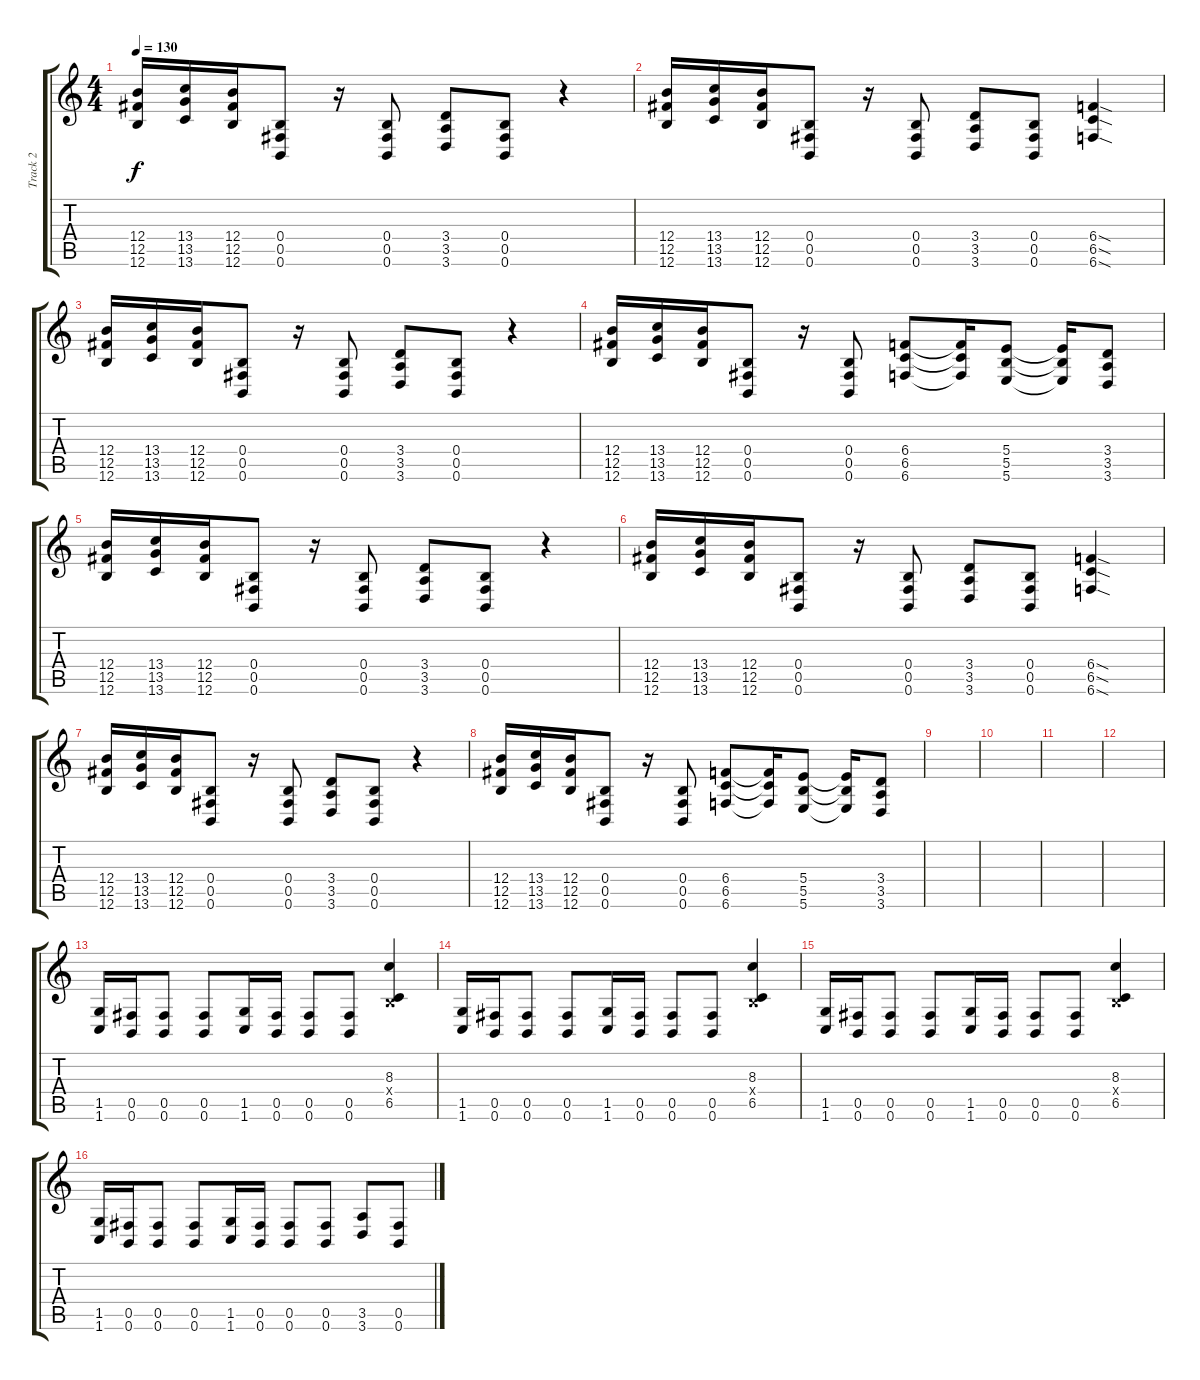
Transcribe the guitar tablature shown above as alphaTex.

\track ("Track 2" "Track 2") {instrument distortionguitar}
\staff {score tabs}
\tuning (Db4 Ab3 E3 B2 Gb2 B1) {hide}
\ts (4 4)
\tempo 130
\clef g2
\ks c
(12.4 12.5 12.6).16{dy f} (13.4 13.5 13.6).16 (12.4 12.5 12.6).16 (0.4 0.5 0.6).8 r.16 (0.4 0.5 0.6).8 (3.4 3.5 3.6).8 (0.4 0.5 0.6).8 r.4 |
(12.4 12.5 12.6).16 (13.4 13.5 13.6).16 (12.4 12.5 12.6).16 (0.4 0.5 0.6).8 r.16 (0.4 0.5 0.6).8 (3.4 3.5 3.6).8 (0.4 0.5 0.6).8 (6.4{sod} 6.5{sod} 6.6{sod}).4 |
(12.4 12.5 12.6).16 (13.4 13.5 13.6).16 (12.4 12.5 12.6).16 (0.4 0.5 0.6).8 r.16 (0.4 0.5 0.6).8 (3.4 3.5 3.6).8 (0.4 0.5 0.6).8 r.4 |
(12.4 12.5 12.6).16 (13.4 13.5 13.6).16 (12.4 12.5 12.6).16 (0.4 0.5 0.6).8 r.16 (0.4 0.5 0.6).8 (6.4 6.5 6.6).8 (6.4{t} 6.5{t} 6.6{t}).16 (5.4 5.5 5.6).8 (5.4{t} 5.5{t} 5.6{t}).16 (3.4 3.5 3.6).8 |
(12.4 12.5 12.6).16 (13.4 13.5 13.6).16 (12.4 12.5 12.6).16 (0.4 0.5 0.6).8 r.16 (0.4 0.5 0.6).8 (3.4 3.5 3.6).8 (0.4 0.5 0.6).8 r.4 |
(12.4 12.5 12.6).16 (13.4 13.5 13.6).16 (12.4 12.5 12.6).16 (0.4 0.5 0.6).8 r.16 (0.4 0.5 0.6).8 (3.4 3.5 3.6).8 (0.4 0.5 0.6).8 (6.4{sod} 6.5{sod} 6.6{sod}).4 |
(12.4 12.5 12.6).16 (13.4 13.5 13.6).16 (12.4 12.5 12.6).16 (0.4 0.5 0.6).8 r.16 (0.4 0.5 0.6).8 (3.4 3.5 3.6).8 (0.4 0.5 0.6).8 r.4 |
(12.4 12.5 12.6).16 (13.4 13.5 13.6).16 (12.4 12.5 12.6).16 (0.4 0.5 0.6).8 r.16 (0.4 0.5 0.6).8 (6.4 6.5 6.6).8 (6.4{t} 6.5{t} 6.6{t}).16 (5.4 5.5 5.6).8 (5.4{t} 5.5{t} 5.6{t}).16 (3.4 3.5 3.6).8 |
|
|
|
|
(1.5 1.6).16 (0.5 0.6).16 (0.5 0.6).8 (0.5 0.6).8 (1.5 1.6).16 (0.5 0.6).16 (0.5 0.6).8 (0.5 0.6).8 (8.3 0.4{x} 6.5).4 |
(1.5 1.6).16 (0.5 0.6).16 (0.5 0.6).8 (0.5 0.6).8 (1.5 1.6).16 (0.5 0.6).16 (0.5 0.6).8 (0.5 0.6).8 (8.3 0.4{x} 6.5).4 |
(1.5 1.6).16 (0.5 0.6).16 (0.5 0.6).8 (0.5 0.6).8 (1.5 1.6).16 (0.5 0.6).16 (0.5 0.6).8 (0.5 0.6).8 (8.3 0.4{x} 6.5).4 |
(1.5 1.6).16 (0.5 0.6).16 (0.5 0.6).8 (0.5 0.6).8 (1.5 1.6).16 (0.5 0.6).16 (0.5 0.6).8 (0.5 0.6).8 (3.5 3.6).8 (0.5 0.6).8
